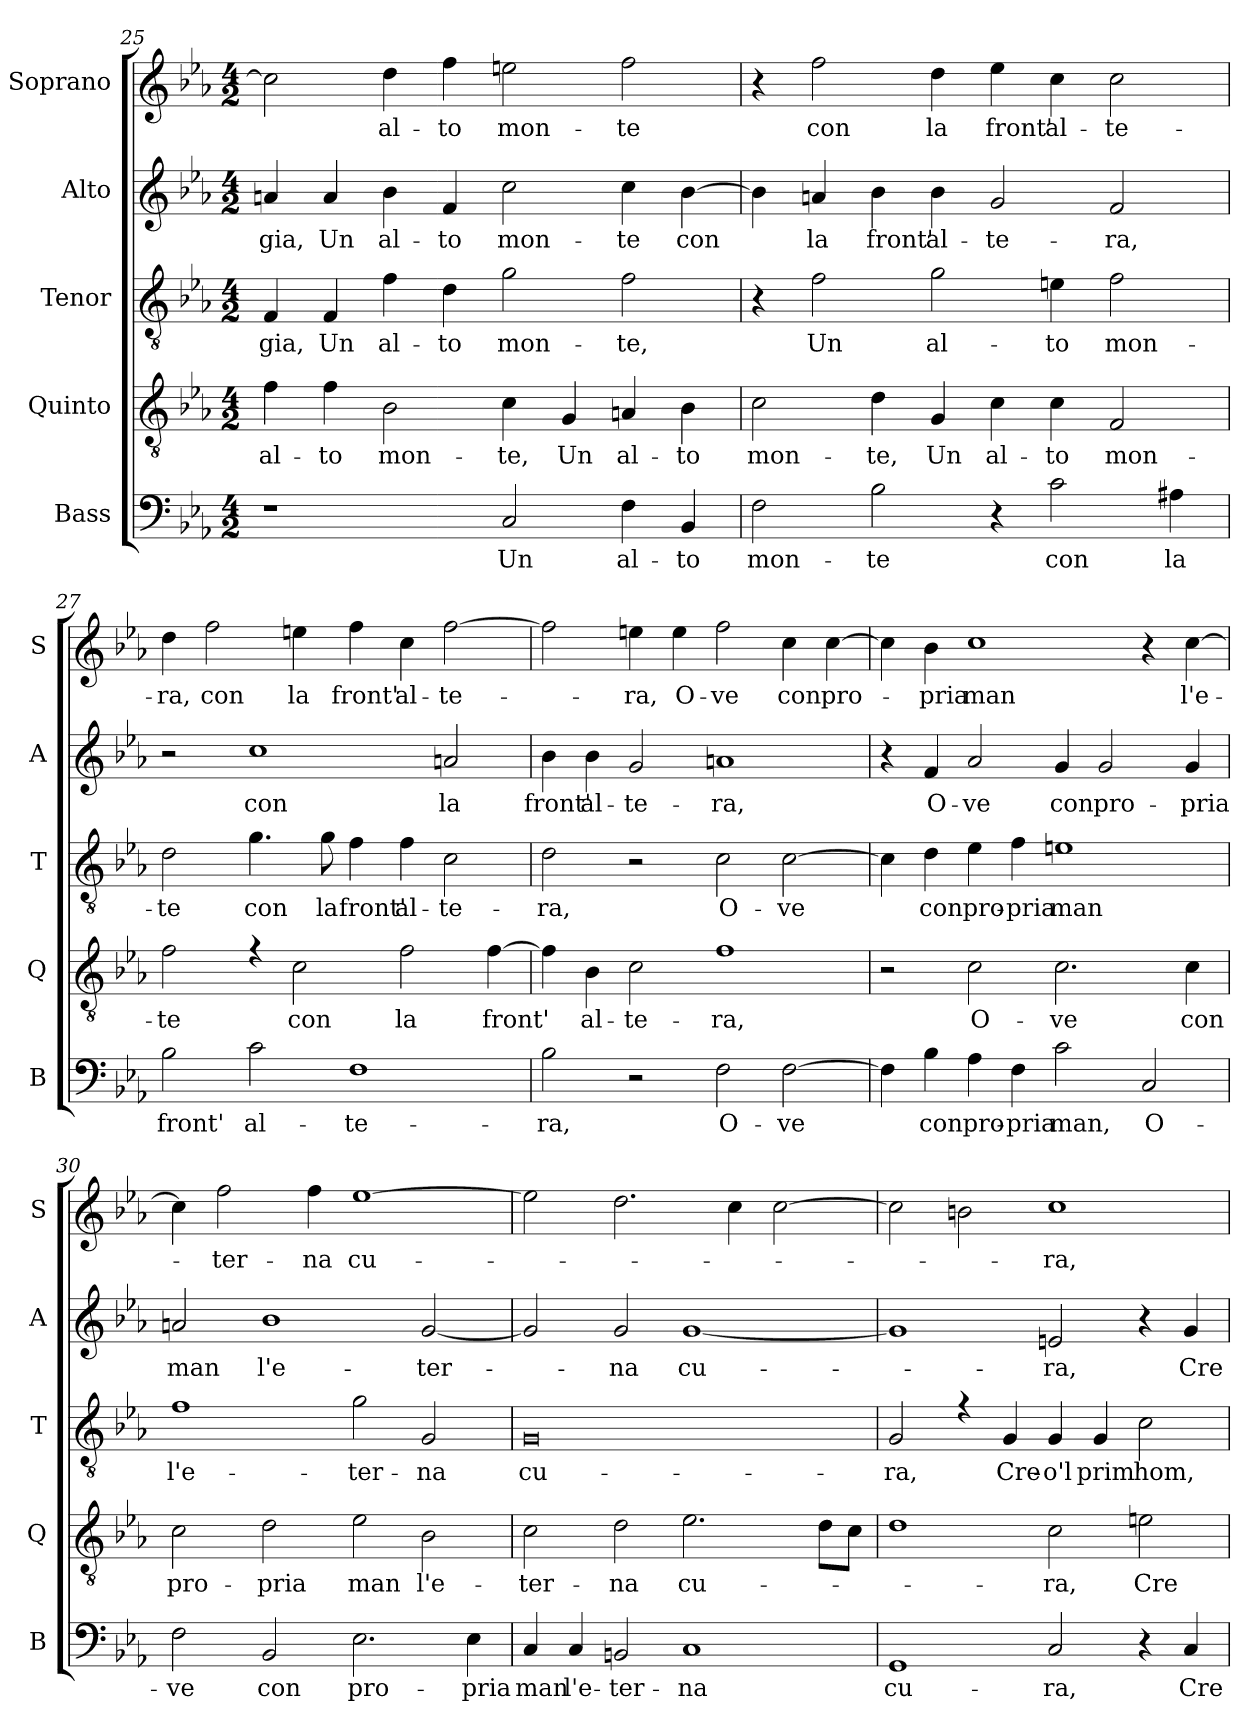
**kern	**text	**kern	**text	**kern	**text	**kern	**text	**kern	**text
*part5	*part5	*part4	*part4	*part3	*part3	*part2	*part2	*part1	*part1
*staff5	*staff5	*staff4	*staff4	*staff3	*staff3	*staff2	*staff2	*staff1	*staff1
*I"Bass	*	*I"Quinto	*	*I"Tenor	*	*I"Alto	*	*I"Soprano	*
*I'B	*	*I'Q	*	*I'T	*	*I'A	*	*I'S	*
*clefF4	*	*clefGv2	*	*clefGv2	*	*clefG2	*	*clefG2	*
*k[b-e-a-]	*	*k[b-e-a-]	*	*k[b-e-a-]	*	*k[b-e-a-]	*	*k[b-e-a-]	*
*E-:	*	*E-:	*	*E-:	*	*E-:	*	*E-:	*
*M4/2	*	*M4/2	*	*M4/2	*	*M4/2	*	*M4/2	*
=25	=25	=25	=25	=25	=25	=25	=25	=25	=25
!	!	!	!LO:LY:b	!	!LO:LY:b	!	!LO:LY:b	!	!
1r	.	4f\	al-	4F/	-gia,	4an/	-gia,	2cc\]	.
!	!	!	!LO:LY:b	!	!LO:LY:b	!	!LO:LY:b	!	!
.	.	4f\	-to	4F/	Un	4a/	Un	.	.
!	!	!	!LO:LY:b	!	!LO:LY:b	!	!LO:LY:b	!	!LO:LY:b
.	.	2B-\	mon-	4f\	al-	4b-\	al-	4dd\	al-
!	!	!	!	!	!LO:LY:b	!	!LO:LY:b	!	!LO:LY:b
.	.	.	.	4d\	-to	4f/	-to	4ff\	-to
!	!LO:LY:b	!	!LO:LY:b	!	!LO:LY:b	!	!LO:LY:b	!	!LO:LY:b
2C/	Un	4c\	-te,	2g\	mon-	2cc\	mon-	2een\	mon-
!	!	!	!LO:LY:b	!	!	!	!	!	!
.	.	4G/	Un	.	.	.	.	.	.
!	!LO:LY:b	!	!LO:LY:b	!	!LO:LY:b	!	!LO:LY:b	!	!LO:LY:b
4F\	al-	4An/	al-	2f\	-te,	4cc\	-te	2ff\	-te
!	!LO:LY:b	!	!LO:LY:b	!	!	!	!LO:LY:b	!	!
4BB-/	-to	4B-\	-to	.	.	[4b-\	con	.	.
!!LO:PB:g=z
=26	=26	=26	=26	=26	=26	=26	=26	=26	=26
!	!LO:LY:b	!	!LO:LY:b	!	!	!	!	!	!
2F\	mon-	2c\	mon-	4r	.	4b-\]	.	4r	.
!	!	!	!	!	!LO:LY:b	!	!LO:LY:b	!	!LO:LY:b
.	.	.	.	2f\	Un	4an/	la	2ff\	con
!	!LO:LY:b	!	!LO:LY:b	!	!	!	!LO:LY:b	!	!
2B-\	-te	4d\	-te,	.	.	4b-\	front'	.	.
!	!	!	!LO:LY:b	!	!LO:LY:b	!	!LO:LY:b	!	!LO:LY:b
.	.	4G/	Un	2g\	al-	4b-\	al-	4dd\	la
!	!	!	!LO:LY:b	!	!	!	!LO:LY:b	!	!LO:LY:b
4r	.	4c\	al-	.	.	2g/	-te-	4ee-\	front'
!	!LO:LY:b	!	!LO:LY:b	!	!LO:LY:b	!	!	!	!LO:LY:b
2c\	con	4c\	-to	4en\	-to	.	.	4cc\	al-
!	!	!	!LO:LY:b	!	!LO:LY:b	!	!LO:LY:b	!	!LO:LY:b
.	.	2F/	mon-	2f\	mon-	2f/	-ra,	2cc\	-te-
!	!LO:LY:b	!	!	!	!	!	!	!	!
4A#X\	la	.	.	.	.	.	.	.	.
=27	=27	=27	=27	=27	=27	=27	=27	=27	=27
!	!LO:LY:b	!	!LO:LY:b	!	!LO:LY:b	!	!	!	!LO:LY:b
2B-\	front'	2f\	-te	2d\	-te	2r	.	4dd\	-ra,
!	!	!	!	!	!	!	!	!	!LO:LY:b
.	.	.	.	.	.	.	.	2ff\	con
!	!LO:LY:b	!	!	!	!LO:LY:b	!	!LO:LY:b	!	!
2c\	al-	4re	.	4.g\	con	1cc	con	.	.
!	!	!	!LO:LY:b	!	!	!	!	!	!LO:LY:b
.	.	2c\	con	.	.	.	.	4een\	la
!	!	!	!	!	!LO:LY:b	!	!	!	!
.	.	.	.	8g\	la	.	.	.	.
!	!LO:LY:b	!	!	!	!LO:LY:b	!	!	!	!LO:LY:b
1F	-te-	.	.	4f\	front'	.	.	4ff\	front'
!	!	!	!LO:LY:b	!	!LO:LY:b	!	!	!	!LO:LY:b
.	.	2f\	la	4f\	al-	.	.	4cc\	al-
!	!	!	!	!	!LO:LY:b	!	!LO:LY:b	!	!LO:LY:b
.	.	.	.	2c\	-te-	2an/	la	[2ff\	-te-
!	!	!	!LO:LY:b	!	!	!	!	!	!
.	.	[4f\	front'	.	.	.	.	.	.
=28	=28	=28	=28	=28	=28	=28	=28	=28	=28
!	!LO:LY:b	!	!	!	!LO:LY:b	!	!LO:LY:b	!	!
2B-\	-ra,	4f\]	.	2d\	-ra,	4b-\	front'	2ff\]	.
!	!	!	!LO:LY:b	!	!	!	!LO:LY:b	!	!
.	.	4B-\	al-	.	.	4b-\	al-	.	.
!	!	!	!LO:LY:b	!	!	!	!LO:LY:b	!	!LO:LY:b
2r	.	2c\	-te-	2r	.	2g/	-te-	4een\	-ra,
!	!	!	!	!	!	!	!	!	!LO:LY:b
.	.	.	.	.	.	.	.	4ee\	O-
!	!LO:LY:b	!	!LO:LY:b	!	!LO:LY:b	!	!LO:LY:b	!	!LO:LY:b
2F\	O-	1f	-ra,	2c\	O-	1an	-ra,	2ff\	-ve
!	!LO:LY:b	!	!	!	!LO:LY:b	!	!	!	!LO:LY:b
[2F\	-ve	.	.	[2c\	-ve	.	.	4cc\	con
!	!	!	!	!	!	!	!	!	!LO:LY:b
.	.	.	.	.	.	.	.	[4cc\	pro-
!!LO:LB:g=z
=29	=29	=29	=29	=29	=29	=29	=29	=29	=29
4F\]	.	2r	.	4c\]	.	4r	.	4cc\]	.
!	!LO:LY:b	!	!	!	!LO:LY:b	!	!LO:LY:b	!	!LO:LY:b
4B-\	con	.	.	4d\	con	4f/	O-	4b-\	-pria
!	!LO:LY:b	!	!LO:LY:b	!	!LO:LY:b	!	!LO:LY:b	!	!LO:LY:b
4A-\	pro-	2c\	O-	4e-\	pro-	2a-/	-ve	1cc	man
!	!LO:LY:b	!	!	!	!LO:LY:b	!	!	!	!
4F\	-pria	.	.	4f\	-pria	.	.	.	.
!	!LO:LY:b	!	!LO:LY:b	!	!LO:LY:b	!	!LO:LY:b	!	!
2c\	man,	2.c\	-ve	1en	man	4g/	con	.	.
!	!	!	!	!	!	!	!LO:LY:b	!	!
.	.	.	.	.	.	2g/	pro-	.	.
!	!LO:LY:b	!	!	!	!	!	!	!	!
2C/	O-	.	.	.	.	.	.	4r	.
!	!	!	!LO:LY:b	!	!	!	!LO:LY:b	!	!LO:LY:b
.	.	4c\	con	.	.	4g/	-pria	[4cc\	l'e-
=30	=30	=30	=30	=30	=30	=30	=30	=30	=30
!	!LO:LY:b	!	!LO:LY:b	!	!LO:LY:b	!	!LO:LY:b	!	!
2F\	-ve	2c\	pro-	1f	l'e-	2an/	man	4cc\]	.
!	!	!	!	!	!	!	!	!	!LO:LY:b
.	.	.	.	.	.	.	.	2ff\	-ter-
!	!LO:LY:b	!	!LO:LY:b	!	!	!	!LO:LY:b	!	!
2BB-/	con	2d\	-pria	.	.	1b-	l'e-	.	.
!	!	!	!	!	!	!	!	!	!LO:LY:b
.	.	.	.	.	.	.	.	4ff\	-na
!	!LO:LY:b	!	!LO:LY:b	!	!LO:LY:b	!	!	!	!LO:LY:b
2.E-\	pro-	2e-\	man	2g\	-ter-	.	.	[1ee-	cu-
!	!	!	!LO:LY:b	!	!LO:LY:b	!	!LO:LY:b	!	!
.	.	2B-\	l'e-	2G/	-na	[2g/	-ter-	.	.
!	!LO:LY:b	!	!	!	!	!	!	!	!
4E-\	-pria	.	.	.	.	.	.	.	.
=31	=31	=31	=31	=31	=31	=31	=31	=31	=31
!	!LO:LY:b	!	!LO:LY:b	!	!LO:LY:b	!	!	!	!
4C/	man	2c\	-ter-	0G	cu-	2g/]	.	2ee-\]	.
!	!LO:LY:b	!	!	!	!	!	!	!	!
4C/	l'e-	.	.	.	.	.	.	.	.
!	!LO:LY:b	!	!LO:LY:b	!	!	!	!LO:LY:b	!	!
2BBn/	-ter-	2d\	-na	.	.	2g/	-na	2.dd\	.
!	!LO:LY:b	!	!LO:LY:b	!	!	!	!LO:LY:b	!	!
1C	-na	2.e-\	cu-	.	.	[1g	cu-	.	.
.	.	.	.	.	.	.	.	4cc\	.
.	.	.	.	.	.	.	.	[2cc\	.
.	.	8d\L	.	.	.	.	.	.	.
.	.	8c\J	.	.	.	.	.	.	.
!!LO:LB:g=z
=32	=32	=32	=32	=32	=32	=32	=32	=32	=32
!	!LO:LY:b	!	!	!	!LO:LY:b	!	!	!	!
1GG	cu-	1d	.	2G/	-ra,	1g]	.	2cc\]	.
.	.	.	.	4re	.	.	.	2bn\	.
!	!	!	!	!	!LO:LY:b	!	!	!	!
.	.	.	.	4G/	Cre-	.	.	.	.
!	!LO:LY:b	!	!LO:LY:b	!	!LO:LY:b	!	!LO:LY:b	!	!LO:LY:b
2C/	-ra,	2c\	-ra,	4G/	-o'l	2en/	-ra,	1cc	-ra,
!	!	!	!	!	!LO:LY:b	!	!	!	!
.	.	.	.	4G/	prim'	.	.	.	.
!	!	!	!LO:LY:b	!	!LO:LY:b	!	!	!	!
4r	.	2en\	Cre-	2c\	hom,	4r	.	.	.
!	!LO:LY:b	!	!	!	!	!	!LO:LY:b	!	!
4C/	Cre-	.	.	.	.	4g/	Cre-	.	.
=	=	=	=	=	=	=	=	=	=
*-	*-	*-	*-	*-	*-	*-	*-	*-	*-
